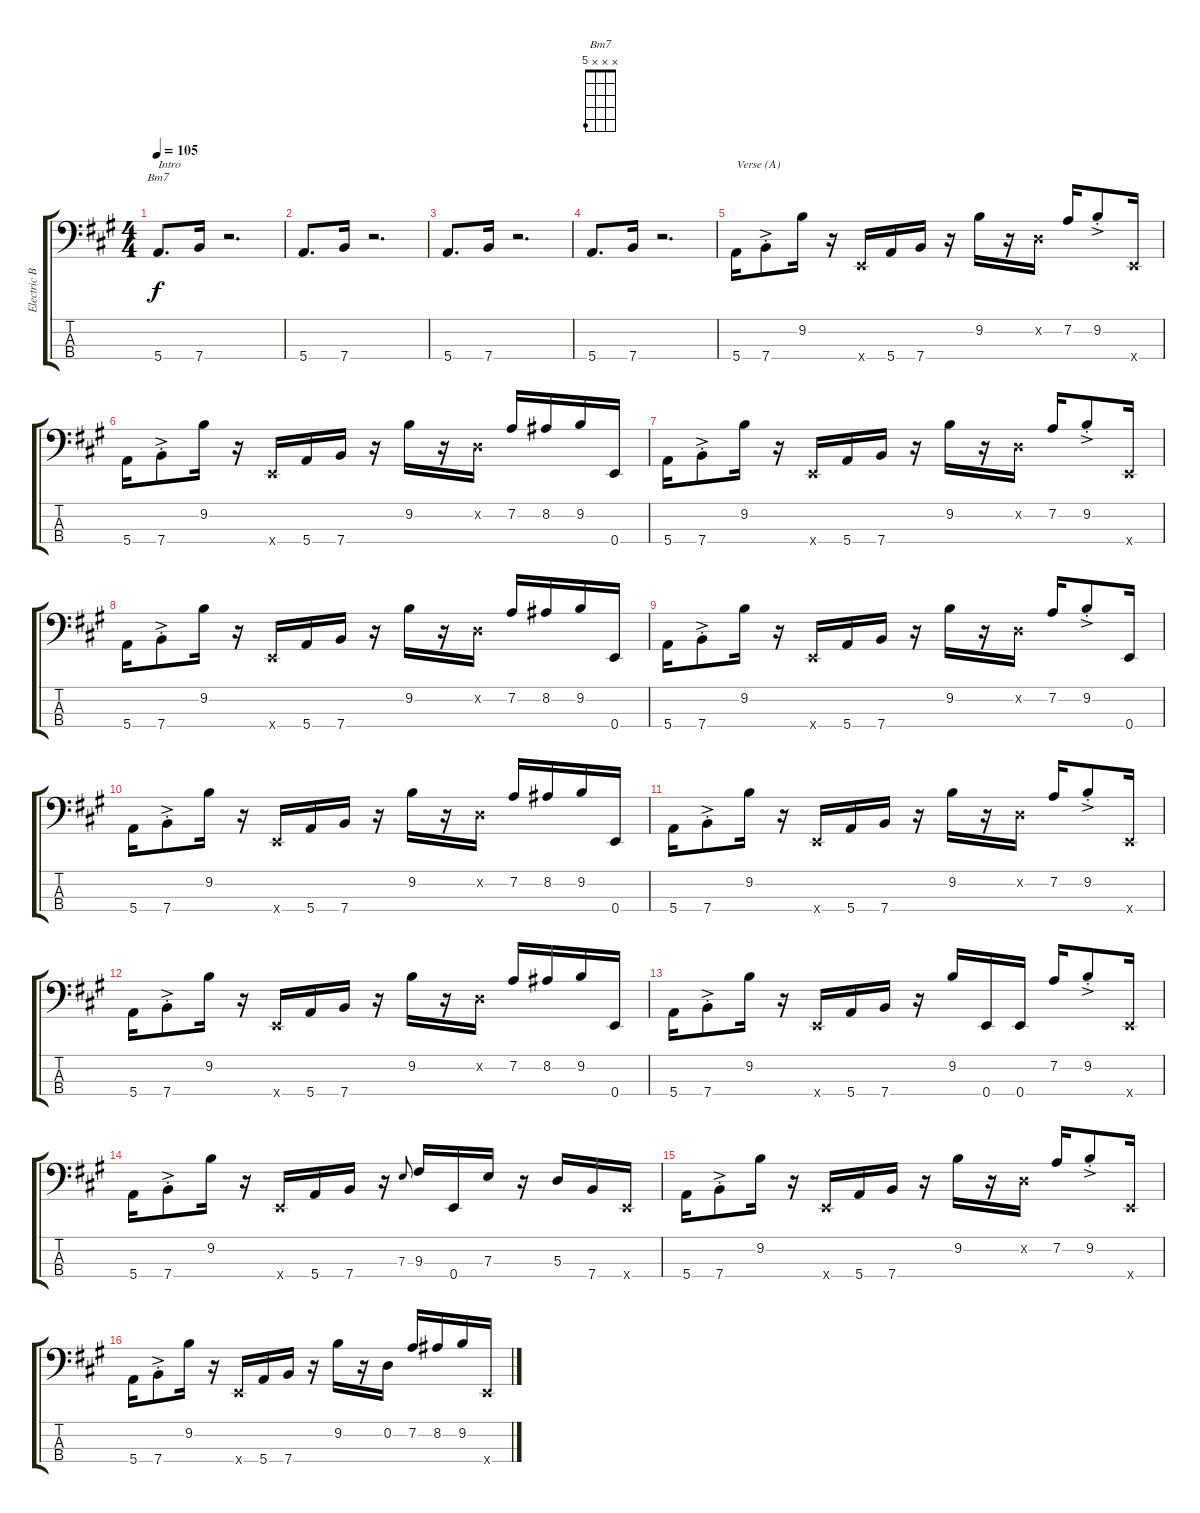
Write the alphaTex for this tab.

\track ("Electric Bass" "Electric B") {instrument electricbassfinger}
\staff {score tabs}
\tuning (G2 D2 A1 E1) {hide}
\chord ("Bm7" x x x 5)
\ts (4 4)
\tempo 105
\clef f4
\ks a
5.4.8{d ch "Bm7" txt "Intro" dy f instrument electricbassfinger} 7.4.16 r.2{d} |
5.4.8{d} 7.4.16 r.2{d} |
5.4.8{d} 7.4.16 r.2{d} |
5.4.8{d} 7.4.16 r.2{d} |
5.4.16{txt "Verse (A)"} 7.4{ac st}.8 9.2.16 r.16 0.4{x}.16 5.4.16 7.4.16 r.16 9.2.16 r.16 0.2{x}.16 7.2.16 9.2{ac st}.8 0.4{x}.16 |
5.4.16 7.4{ac st}.8 9.2.16 r.16 0.4{x}.16 5.4.16 7.4.16 r.16 9.2.16 r.16 0.2{x}.16 7.2.16 8.2.16 9.2.16 0.4.16 |
5.4.16 7.4{ac st}.8 9.2.16 r.16 0.4{x}.16 5.4.16 7.4.16 r.16 9.2.16 r.16 0.2{x}.16 7.2.16 9.2{ac st}.8 0.4{x}.16 |
5.4.16 7.4{ac st}.8 9.2.16 r.16 0.4{x}.16 5.4.16 7.4.16 r.16 9.2.16 r.16 0.2{x}.16 7.2.16 8.2.16 9.2.16 0.4.16 |
5.4.16 7.4{ac st}.8 9.2.16 r.16 0.4{x}.16 5.4.16 7.4.16 r.16 9.2.16 r.16 0.2{x}.16 7.2.16 9.2{ac st}.8 0.4.16 |
5.4.16 7.4{ac st}.8 9.2.16 r.16 0.4{x}.16 5.4.16 7.4.16 r.16 9.2.16 r.16 0.2{x}.16 7.2.16 8.2.16 9.2.16 0.4.16 |
5.4.16 7.4{ac st}.8 9.2.16 r.16 0.4{x}.16 5.4.16 7.4.16 r.16 9.2.16 r.16 0.2{x}.16 7.2.16 9.2{ac st}.8 0.4{x}.16 |
5.4.16 7.4{ac st}.8 9.2.16 r.16 0.4{x}.16 5.4.16 7.4.16 r.16 9.2.16 r.16 0.2{x}.16 7.2.16 8.2.16 9.2.16 0.4.16 |
5.4.16 7.4{ac st}.8 9.2.16 r.16 0.4{x}.16 5.4.16 7.4.16 r.16 9.2.16 0.4.16 0.4.16 7.2.16 9.2{ac st}.8 0.4{x}.16 |
5.4.16 7.4{ac st}.8 9.2.16 r.16 0.4{x}.16 5.4.16 7.4.16 r.16 7.3.8{gr onbeat} 9.3.16 0.4.16 7.3.16 r.16 5.3.16 7.4.16 0.4{x}.16 |
5.4.16 7.4{ac st}.8 9.2.16 r.16 0.4{x}.16 5.4.16 7.4.16 r.16 9.2.16 r.16 0.2{x}.16 7.2.16 9.2{ac st}.8 0.4{x}.16 |
5.4.16 7.4{ac st}.8 9.2.16 r.16 0.4{x}.16 5.4.16 7.4.16 r.16 9.2.16 r.16 0.2.16 7.2.16 8.2.16 9.2.16 0.4{x}.16
